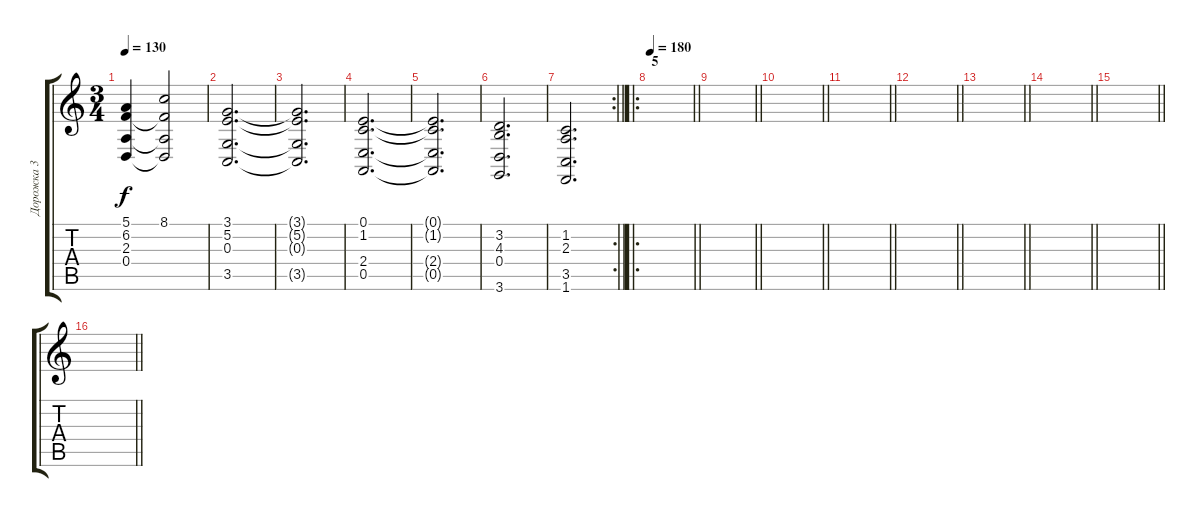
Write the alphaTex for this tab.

\track ("Дорожка 3" "Дорожка 3") {instrument stringensemble1}
\staff {score tabs}
\tuning (E4 B3 G3 D3 A2 E2) {hide}
\ts (3 4)
\tempo 130
\clef g2
\ks c
(5.1{t} 6.2{t} 2.3{t} 0.4{t}).4{dy f} (8.1 6.2{t} 2.3{t} 0.4{t}).2 |
(3.1 5.2 0.3 3.5).2{d} |
(3.1{t} 5.2{t} 0.3{t} 3.5{t}).2{d} |
(0.1 1.2 2.4 0.5).2{d} |
(0.1{t} 1.2{t} 2.4{t} 0.5{t}).2{d} |
(3.2 4.3 0.4 3.6).2{d} |
\rc 2
\barLineRight lightlight
(1.2 2.3 3.5 1.6).2{d} |
\ro
\section ("" "5")
\tempo 180
\barLineRight lightlight
|
\barLineRight lightlight
|
\barLineRight lightlight
|
\barLineRight lightlight
|
\barLineRight lightlight
|
\barLineRight lightlight
|
\barLineRight lightlight
|
\barLineRight lightlight
|
\barLineRight lightlight
